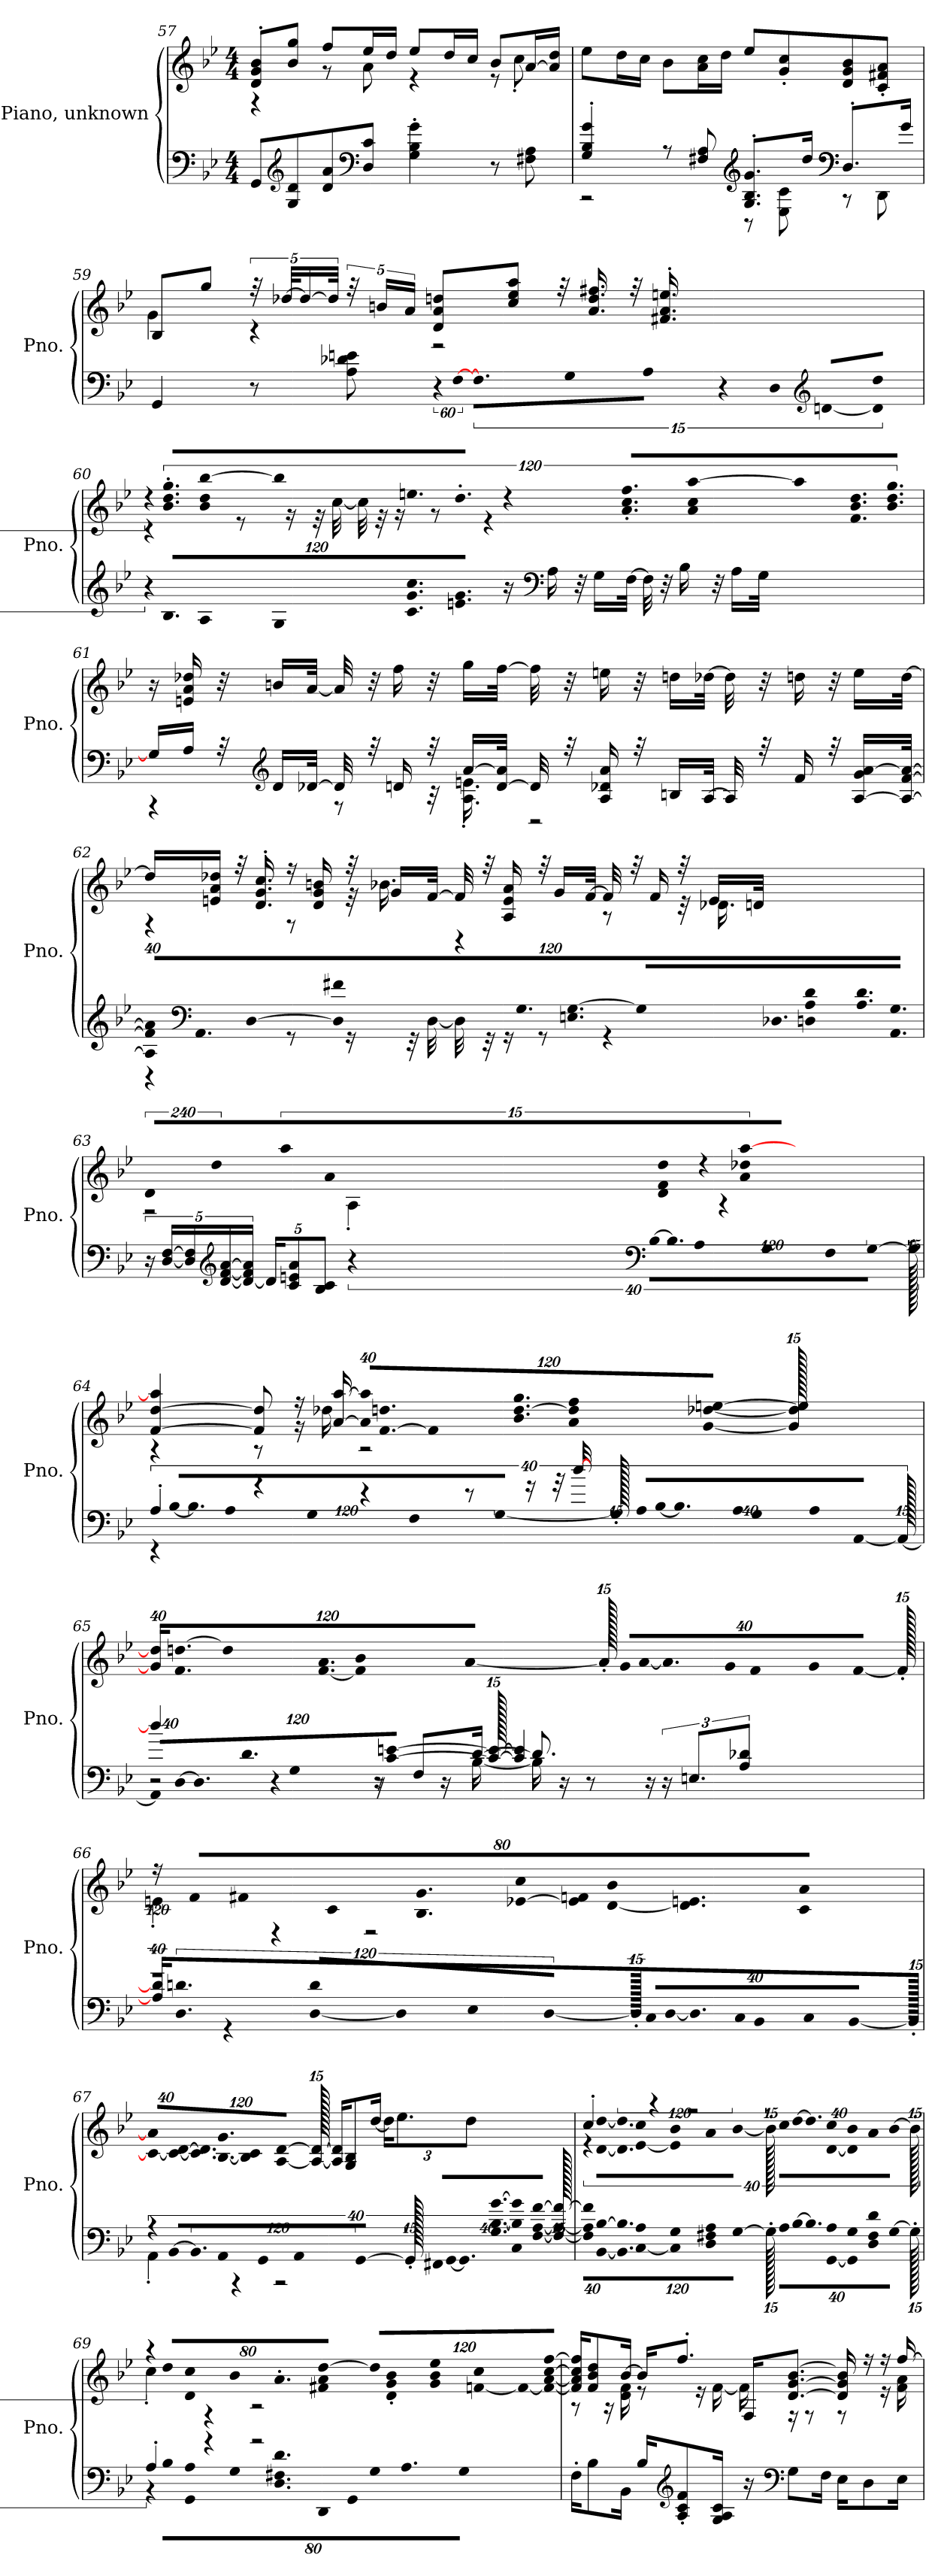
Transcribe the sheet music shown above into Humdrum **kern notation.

**kern	**kern
*part1	*part1
*staff2	*staff1
*I"Piano, unknown	*
*I'Pno.	*
!!LO:LB:g=z
*clefF4	*clefG2
*k[b-e-]	*k[b-e-]
*M4/4	*M4/4
=57	=57
*	*^
8GG/L	8d/' 8g/' 8b-/'L	4r
*clefG2	*	*
8G/ 8d/	8b-/ 8gg/J	.
8d/ 8a/	8ff/L	8r
*clefF4	*	*
8D/ 8c/J	16ee-/L	8a\
.	16dd/JJ	.
4G\' 4B-\' 4g\'	8ee-/L	4r
.	16dd/L	.
.	16cc/JJ	.
8r	8b-/L	8r
8F#X\ 8A\	[16a/L	8cc'\
.	16a/] 16dd/JJ	.
*	*v	*v
=58	=58
*^	*
4G/' 4B-/' 4g/'	2r	8ee-\L
.	.	16dd\L
.	.	16cc\JJ
8r	.	8b-\L
8F#X/ 8A/	.	16a\ 16cc\L
.	.	16dd\JJ
*clefG2	*	*
8.G/' 8.B-/' 8.g/'L	8r	8ee-/L
.	8E-\ 8c\	8g/' 8cc/'
16dd/Jk	.	.
*clefF4	*	*
8.D'/L	8r	8d/ 8g/ 8b-/
.	8DD\	8c/' 8f#X/' 8a/'J
16g/Jk	.	.
*v	*v	*
!!LO:PB:g=z
=59	=59
*	*^
4GG/	8B-/L	4g\
.	8gg/J	.
8r	40r	4r
.	[40dd-X/KLL	.
.	20dd-/_	.
.	40dd-/JJk]	.
8A\ 8d-X\ 8en\	40r	.
.	20bn/LL	.
.	20a/JJ	.
!LO:N:vis=32	!	!
1920%53r	8d/ 8a/ 8ddn/L	2r
!LO:N:vis=32	!	!
[1920%53F\	.	.
1920ryy	.	.
18.F\LL]	.	.
.	8cc/ 8ee-/ 8aa/J	.
!LO:N:vis=16	!	!
1920%107G\	.	.
!LO:N:vis=16	!	!
1920%107A\JJ	.	.
.	32r	.
!LO:N:vis=32	!	!
1920%53r	.	.
!LO:N:vis=8	!	!
640%71D\	.	.
.	16.a/ 16.dd/ 16.ff#X/	.
.	32r	.
*clefG2	*	*
!LO:N:vis=16	!	!
[1920%107dn/LL	.	.
.	16.f#X/' 16.a/' 16.een/'	.
!LO:N:vis=16	!	!
1920%107d/] 1920%107dd/JJ	.	.
.	1920ryy	1920ryy
!!LO:LB:g=z	!!
=60	=60	=60
!LO:N:vis=32	!LO:N:vis=32	!
640%23r	640%23r	4r
!LO:N:vis=16.	!LO:N:vis=16.	!
960%103B-/LL	960%103b-/' 960%103dd/' 960%103gg/'LL	.
!LO:N:vis=16	!LO:N:vis=16	!
1920%137A/	1920%137b-/ 1920%137dd/ [1920%137bb-/	.
!LO:N:vis=16	!LO:N:vis=16	!
1920%137G/	1920%137bb-/]	.
.	.	8r
!LO:N:vis=16.	!LO:N:vis=16.	!
960%103c/ 960%103g/ 960%103cc/	960%103een/	.
.	.	16r
!LO:N:vis=16.	!LO:N:vis=16.	!
960%103en/ 960%103g/JJ	960%103dd'/JJ	.
.	.	32r
.	.	[32cc\
.	.	32cc\]
!	!LO:N:vis=32	!
16r	640%23r	.
.	.	32r
!	!LO:N:vis=16.	!
.	960%103a/' 960%103cc/' 960%103ff/'LL	.
*clefF4	*	*
.	.	16r
16A\	.	.
.	.	8r
32r	.	.
!	!LO:N:vis=16	!
.	1920%137a/ 1920%137cc/ [1920%137aa/	.
16G\LL	.	.
!	!LO:N:vis=16	!
.	1920%137aa/]	.
[32F\JJk	.	.
.	.	4r
32F\]	.	.
32r	.	.
!	!LO:N:vis=16.	!
.	960%103f/ 960%103b-/ 960%103dd/	.
16B-\	.	.
32r	.	.
!	!LO:N:vis=16.	!
.	960%103b-/ 960%103dd/ 960%103gg/JJ	.
16A\LL	.	.
[32G\JJk	.	.
.	.	960ryy
1920ryy	.	.
*	*v	*v
!!LO:LB:g=z
=61	=61
*^	*
16G/LL]	4r	16r
16A/JJ	.	16en/ 16a/ 16dd-X/
32r	.	32r
*clefG2	*	*
16d/LL	.	16bn/LL
[32d-X/JJk	.	[32a/JJk
32d-/]	8r	32a/]
32r	.	32r
16dn/	.	16ff\
32r	32r	32r
[16a/LL	16.A\' 16.en\'	16gg\LL
[32d/ 32a/]JJk	.	[32ff\JJk
32d/]	2r	32ff\]
32r	.	32r
16A/ 16d-X/ 16a/	.	16een\
32r	.	32r
16Bn/LL	.	16ddn\LL
[32A/JJk	.	[32dd-X\JJk
32A/]	.	32dd-\]
32r	.	32r
16f/	.	16ddn\
32r	.	32r
[16A/ 16g/ [16a/LL	.	16ee\LL
32A/_ [32f/ 32a/_JJk	.	[32dd\JJk
!!LO:LB:g=z
=62	=62	=62
*Xbrackettup	*	*
!LO:N:vis=32	!	!
*	*	*^
640%23A/] 640%23f/] 640%23a/]KLL	4r	16dd/LL]	4r
*clefF4	*	*	*
!LO:N:vis=16.	!	!	!
960%103AA/	.	.	.
.	.	16en/ 16a/ 16dd-X/JJ	.
.	.	32r	.
!LO:N:vis=16	!	!	!
[1920%137D/	.	.	.
.	.	16.d/' 16.g/' 16.cc/'	.
!LO:N:vis=16	!	!	!
1920%137D/] 1920%137f#X/	.	.	.
.	8r	16r	8r
!LO:N:vis=16.	!	!	!
960%103G/	.	.	.
.	.	16d/ 16g/ 16bn/	.
.	16r	32r	32r
!LO:N:vis=16.	!	!	!
960%103En/ [960%103G/JJ	.	.	.
.	.	16g/LL	16.b-X\
.	32r	.	.
.	[32D\	[32f/JJk	.
.	32D\]	32f/]	4r
!LO:N:vis=32	!	!	!
640%23G/KLL]	.	.	.
.	32r	32r	.
!LO:N:vis=16.	!	!	!
960%103D-X/J	.	.	.
.	16r	16A/ 16e/ 16a/	.
.	8r	32r	.
!LO:N:vis=8	!	!	!
960%137Dn/ 960%137A/ 960%137d/	.	.	.
.	.	16g/LL	.
.	.	[32f/JJk	.
.	4r	32f/]	8r
.	.	32r	.
!LO:N:vis=16.	!	!	!
960%103A/ 960%103d/L	.	.	.
.	.	16f/	.
.	.	32r	32r
!LO:N:vis=16.	!	!	!
960%103AA/ 960%103G/JJ	.	.	.
.	.	16e/LL	16.d-X\
.	.	32dn/JJk	.
.	960ryy	960ryy	960ryy
*v	*v	*	*
!!LO:LB:g=z	!!
=63	=63	=63
*brackettup	*	*
*^	*	*
!	!	!LO:N:vis=8	!
*v	*v	*	*
20r	960%137d/L	2r
[20D/ [20F/LL	.	.
20D/] 20F/]	.	.
!	!LO:N:vis=8	!
.	960%137dd/	.
*clefG2	*	*
[20d/ [20f/ [20a/	.	.
20d/_ 20f/] 20a/]JJ	.	.
20d/KL]	.	.
.	1920ryy	.
!	!LO:N:vis=8	!
.	960%137aa/	.
10c/ 10en/ 10a/	.	.
10B-/ 10c/J	.	.
!	!LO:N:vis=8	!
.	960%137a/J	.
!LO:N:vis=32	!	!
640%23r	.	4A'\
*clefF4	*	*
!LO:N:vis=32	!	!
[640%23B-\KLL	.	.
!	!LO:N:vis=4	!
.	640%183d/ 640%183f/ 640%183dd/	.
!LO:N:vis=16.	!	!
960%103B-\]	.	.
!LO:N:vis=32	!	!
640%23A\K	.	.
!LO:N:vis=16	!	!
1920%137G\J	.	.
.	.	4r
!LO:N:vis=8	!	!
960%137F\	.	.
!	!LO:N:vis=16	!
.	1920%137r	.
!	!LO:N:vis=16	!
.	1920%137a/ 1920%137dd-X/ [1920%137aa/	.
[240%17G\J	.	.
1920G'\]	1920ryy	1920ryy
!!LO:LB:g=z	!!
=64	=64	=64
*^	*	*
!	!LO:N:vis=32	!	!
4A'/	640%23r	[4f/ [4dd/ 4aa/]	4r
!	!LO:N:vis=32	!	!
.	[640%23B-/KLL	.	.
!	!LO:N:vis=16.	!	!
.	960%103B-/]	.	.
!	!LO:N:vis=32	!	!
.	640%23A/K	.	.
!	!LO:N:vis=16	!	!
.	1920%137G/J	.	.
4r	.	8f/] 8dd/]	8r
!	!LO:N:vis=8	!	!
.	960%137F/	.	.
.	.	16r	16r
.	[240%17G/J	.	.
.	.	[16a/ [16aa/	16dd-X\
*	*	*Xbrackettup	*
!	!	!LO:N:vis=32	!
4r	1920G'/]	640%23a/] 640%23aa/]KLL	2r
*	*Xbrackettup	*	*
!	!LO:N:vis=32	!	!
.	640%23A/LLL	.	.
!	!	!LO:N:vis=16.	!
.	.	[960%103f/ 960%103ddn/	.
!	!LO:N:vis=32	!	!
.	[640%23B-/J	.	.
!	!LO:N:vis=16.	!	!
.	960%103B-/]	.	.
!	!	!LO:N:vis=32	!
.	.	640%23f/K]	.
!	!	!LO:N:vis=16.	!
.	.	960%103b-/ [960%103dd/ 960%103gg/J	.
!	!LO:N:vis=32	!	!
.	640%23A/K	.	.
!	!LO:N:vis=16	!	!
.	1920%137G/J	.	.
8r	.	.	.
!	!	!LO:N:vis=8	!
.	.	960%137a/ 960%137dd/] 960%137ff/	.
!	!LO:N:vis=8	!	!
.	960%137A/	.	.
16r	.	.	.
.	.	[240%17g/ [240%17dd-X/ [240%17een/J	.
.	[240%17AA/J	.	.
32r	.	.	.
[32dd/	.	.	.
960ryy	.	1920g/_ 1920dd-/_ 1920ee/]	1920ryy
.	1920AA/_	1920ryy	1920ryy
!!LO:PB:g=z
=65	=65	=65	=65
*	*^	*	*
!	!	!LO:N:vis=32	!LO:N:vis=32	!
*	*	*	*v	*v
4dd/]	2r	640%23AA/LLL]	640%23g/] 640%23dd-/]KLL
!	!	!LO:N:vis=32	!LO:N:vis=16.
.	.	[640%23D/J	960%103f/ [960%103ddn/
!	!	!LO:N:vis=16.	!
.	.	960%103D/]	.
!	!	!	!LO:N:vis=32
.	.	.	640%23dd/K]
!	!	!LO:N:vis=16.	!LO:N:vis=16.
.	.	960%103d/J	[960%103f/ 960%103a/J
4r	.	.	.
!	!	!LO:N:vis=8	!LO:N:vis=8
.	.	960%137G/	960%137f/] 960%137b-/
.	.	[240%17c/ [240%17en/J	[240%17a/J
16r	8r	1920c/_ 1920e/_	1920a'/]
!	!	!	!LO:N:vis=32
.	.	4c/] 4e/]	640%23g/LLL
!	!	!	!LO:N:vis=32
.	.	.	[640%23a/J
8F/L	.	.	.
!	!	!	!LO:N:vis=16.
.	.	.	960%103a/]
.	16r	.	.
!	!	!	!LO:N:vis=32
.	.	.	640%23g/K
[16d/Jk	[16B-\	.	.
!	!	!	!LO:N:vis=16
.	.	.	1920%137f/J
8.d/]	16B-\]	.	.
*	*	*brackettup	*
.	.	24r	.
!	!	!	!LO:N:vis=8
.	.	.	960%137g/
.	.	12.En/L	.
.	16r	.	.
.	8r	.	.
.	.	[12A/ [12d-X/J	.
.	.	.	[240%17f/J
16r	.	.	.
1920ryy	1920ryy	.	.
1920ryy	1920ryy	1920ryy	1920f'/]
=66	=66	=66	=66
!	!LO:N:vis=32	!	!
*	*v	*v	*
*	*	*brackettup
*	*^	*
!	!	!	!LO:N:vis=16
*	*v	*v	*^
1r	640%23A/] 640%23d-/]KLL	1920%107r	4en'\
!	!LO:N:vis=16.	!	!
.	960%103D/ 960%103dn/JJ	.	.
!	!	!LO:N:vis=8	!
.	.	640%71f/L	.
!	!LO:N:vis=32	!	!
.	640%23r	.	.
!	!	!LO:N:vis=16	!
.	.	1920%107f#X/L	.
!	!LO:N:vis=32	!	!
.	[640%23D/ 640%23d/KLL	.	.
!	!LO:N:vis=16	!	!
.	1920%137D/J]	.	.
!	!	!LO:N:vis=16	!
.	.	1920%107c/J	.
.	.	.	4r
.	.	9.B-/ 9.g/	.
!	!LO:N:vis=8	!	!
.	960%137E-/	.	.
.	[240%17D/J	.	.
!	!	!LO:N:vis=8	!
.	.	[640%71e-X/ 640%71cc/	.
.	1920D'/]	.	2r
*	*Xbrackettup	*	*
!	!LO:N:vis=32	!	!
.	640%23C/LLL	.	.
!	!LO:N:vis=32	!	!
.	[640%23D/J	.	.
!	!	!LO:N:vis=8	!
.	.	640%71e-/] 640%71fn/	.
!	!LO:N:vis=16.	!	!
.	960%103D/]	.	.
!	!	!LO:N:vis=8	!
.	.	[640%71d/ 640%71b-/	.
!	!LO:N:vis=32	!	!
.	640%23C/K	.	.
!	!LO:N:vis=16	!	!
.	1920%137BB-/J	.	.
.	.	9.d/] 9.en/	.
!	!LO:N:vis=8	!	!
.	960%137C/	.	.
.	[240%17BB-/J	.	.
!	!	!LO:N:vis=16	!
.	.	[1920%107c/ [1920%107a/Jk	.
960ryy	.	960ryy	960ryy
.	1920BB-'/]	.	.
*	*	*v	*v
!!LO:LB:g=z
=67	=67	=67
*brackettup	*	*
!LO:N:vis=32	!	!
*	*	*Xbrackettup
!	!	!LO:N:vis=32
640%23r	4AA'\	640%23c/_ 640%23a/]LLL
!LO:N:vis=32	!	!LO:N:vis=32
[640%23BB-/KLL	.	640%23c/_ [640%23d/J
!LO:N:vis=16.	!	!LO:N:vis=16.
960%103BB-/]	.	960%103c/] 960%103d/]
!LO:N:vis=32	!	!LO:N:vis=16.
640%23AA/K	.	[960%103B-/ 960%103g/J
!LO:N:vis=16	!	!
1920%137GG/J	.	.
.	4r	.
!LO:N:vis=8	!	!LO:N:vis=8
960%137AA/	.	960%137B-/] 960%137c/
[240%17GG/J	.	[240%17A/ [240%17d/J
1920GG'/]	2r	1920A/_ 1920d/_
*Xbrackettup	*	*
!LO:N:vis=32	!	!
640%23FF#X/LLL	.	16A/] 16d/]KL
!LO:N:vis=32	!	!
[640%23GG/J	.	.
.	.	8G/ 8B-/
!LO:N:vis=16.	!	!
960%103GG/]	.	.
!LO:N:vis=16.	!	!
960%103G/ [960%103B-/ [960%103g/J	.	.
.	.	[16dd/Jk
.	.	24dd\KL]
!LO:N:vis=8	!	!
960%137C/ 960%137B-/] 960%137g/]	.	.
.	.	12.ee-\
.	.	12dd\J
[240%17F/ [240%17A/ [240%17f/J	.	.
.	960ryy	.
1920F/_ 1920A/_ 1920f/_	.	1920ryy
*v	*v	*
=68	=68
!LO:N:vis=32	!
*	*^
*	*	*brackettup
!	!	!LO:N:vis=32
640%23F\] 640%23A\] 640%23f\]LLL	4cc'/	640%23r
!LO:N:vis=32	!	!LO:N:vis=32
[640%23BB-\ [640%23B-\J	.	[640%23d\ [640%23dd\KLL
!LO:N:vis=16.	!	!LO:N:vis=16.
960%103BB-\] 960%103B-\]	.	960%103d\] 960%103dd\]
!LO:N:vis=32	!	!LO:N:vis=32
[640%23C\ 640%23A\K	.	[640%23e-\ 640%23cc\K
!LO:N:vis=16	!	!LO:N:vis=16
1920%137C\] 1920%137G\J	.	1920%137e-\] 1920%137b-\J
.	4r	.
!LO:N:vis=8	!	!LO:N:vis=8
960%137D\ 960%137F#X\ 960%137A\	.	960%137a\
[240%17G\J	.	[240%17b-\J
1920G'\]	2r	1920b-'\]
!LO:N:vis=32	!	!
*	*	*Xbrackettup
!	!	!LO:N:vis=32
640%23A\LLL	.	640%23cc\LLL
!LO:N:vis=32	!	!LO:N:vis=32
[640%23B-\J	.	[640%23dd\J
!LO:N:vis=16.	!	!LO:N:vis=16.
960%103B-\]	.	960%103dd\]
!LO:N:vis=32	!	!LO:N:vis=32
[640%23GG\ 640%23A\K	.	[640%23d\ 640%23cc\K
!LO:N:vis=16	!	!LO:N:vis=16
1920%137GG\] 1920%137G\J	.	1920%137d\] 1920%137b-\J
!LO:N:vis=8	!	!LO:N:vis=8
960%137D\ 960%137F#\ 960%137d\	.	960%137a\
[240%17G\J	.	[240%17b-\J
.	960ryy	.
1920G'\]	.	1920b-'\]
!!LO:LB:g=z	!!
=69	=69	=69
*^	*	*
*	*brackettup	*	*
!	!LO:N:vis=16	!	!
*	*	*brackettup	*
!	!	!LO:N:vis=16	!
4A'/	1920%107r	1920%107r	4cc'\
!	!LO:N:vis=8	!LO:N:vis=8	!
.	640%71B-\L	640%71dd/L	.
!	!LO:N:vis=16	!LO:N:vis=16	!
.	1920%107GG\ 1920%107A\L	1920%107d/ 1920%107cc/L	.
!	!LO:N:vis=16	!LO:N:vis=16	!
.	1920%107G\J	1920%107b-/J	.
4r	.	.	4r
.	9.D\ 9.F#X\ 9.d\	9.a'/	.
!	!LO:N:vis=8	!LO:N:vis=16	!
.	640%71DD\	1920%107f#X/ 1920%107a/ [1920%107dd/Jk	.
2r	.	.	2r
!	!	!LO:N:vis=16	!
.	.	1920%107dd/KL]	.
!	!LO:N:vis=8	!	!
.	640%71GG\	.	.
!	!	!LO:N:vis=8	!
.	.	640%71d/' 640%71g/' 640%71b-/'	.
!	!LO:N:vis=8	!	!
.	640%71G\	.	.
!	!	!LO:N:vis=8	!
.	.	640%71g/ 640%71b-/ 640%71ee-/	.
.	9.A\	.	.
!	!	!LO:N:vis=8	!
.	.	[640%71fn/ 640%71cc/	.
!	!	!LO:N:vis=16	!
.	.	1920%107f/L_	.
!	!LO:N:vis=16	!	!
.	1920%107G\Jk	.	.
!	!	!LO:N:vis=16	!
.	.	1920%107f/_ [1920%107a/ [1920%107cc/ [1920%107ff/JJ	.
1920ryy	1920ryy	.	1920ryy
*v	*v	*	*
=70	=70	=70
16F'\KL	16f/] 16a/] 16cc/] 16ff/]KL	8r
8B-\	8f/ 8b-/ 8dd/	.
.	.	16r
16BB-\Jk	[16b-/Jk	16d\ 16f\
16B-/KL	16b-/KL]	8r
*clefG2	*	*
8A/' 8c/' 8f/'	8.ff'/J	.
.	.	16r
16G/ 16A/ 16c/Jk	.	[16f\
16r	16F/KL	16f\]
*clefF4	*	*
8G\L	[8.d/ [8.g/ [8.b-/J	16r
.	.	8r
16F\Jk	.	.
16E-\KL	16d/] 16g/] 16b-/]	8r
8D\	16r	.
.	16r	16r
16E-\Jk	[16ff/	16f\ 16a\
*	*v	*v
=	=
*-	*-
